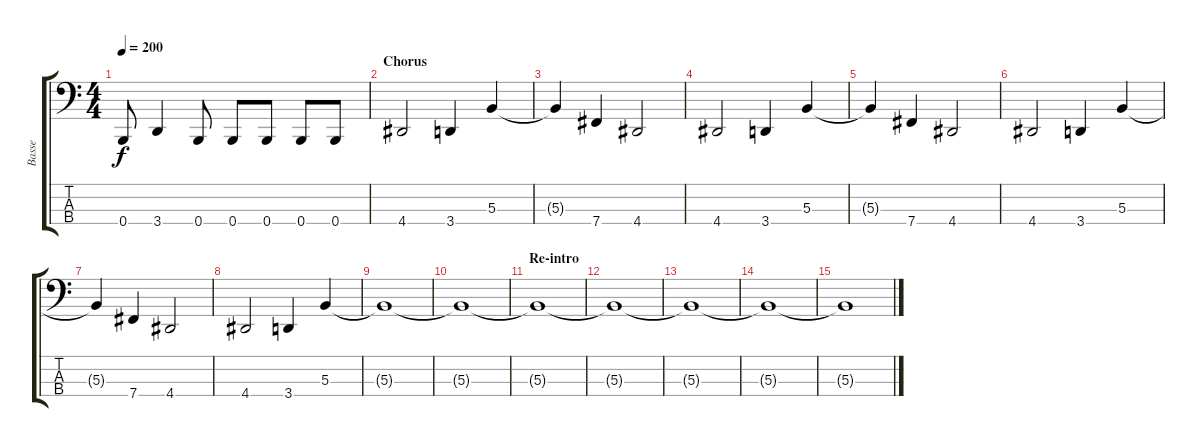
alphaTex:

\track ("Basse" "Basse") {instrument electricbasspick}
\staff {score tabs}
\tuning (E2 B1 Gb1 B0) {hide}
\ts (4 4)
\tempo 200
\clef f4
\ks c
0.4.8{dy f} 3.4.4 0.4.8 0.4.8 0.4.8 0.4.8 0.4.8 |
\section ("" "Chorus")
4.4.2 3.4.4 5.3.4 |
5.3{t}.4 7.4.4 4.4.2 |
4.4.2 3.4.4 5.3.4 |
5.3{t}.4 7.4.4 4.4.2 |
4.4.2 3.4.4 5.3.4 |
5.3{t}.4 7.4.4 4.4.2 |
4.4.2 3.4.4 5.3.4 |
5.3{t}.1 |
5.3{t}.1 |
\section ("" "Re-intro")
5.3{t}.1{volume 5} |
5.3{t}.1 |
5.3{t}.1 |
5.3{t}.1 |
5.3{t}.1
